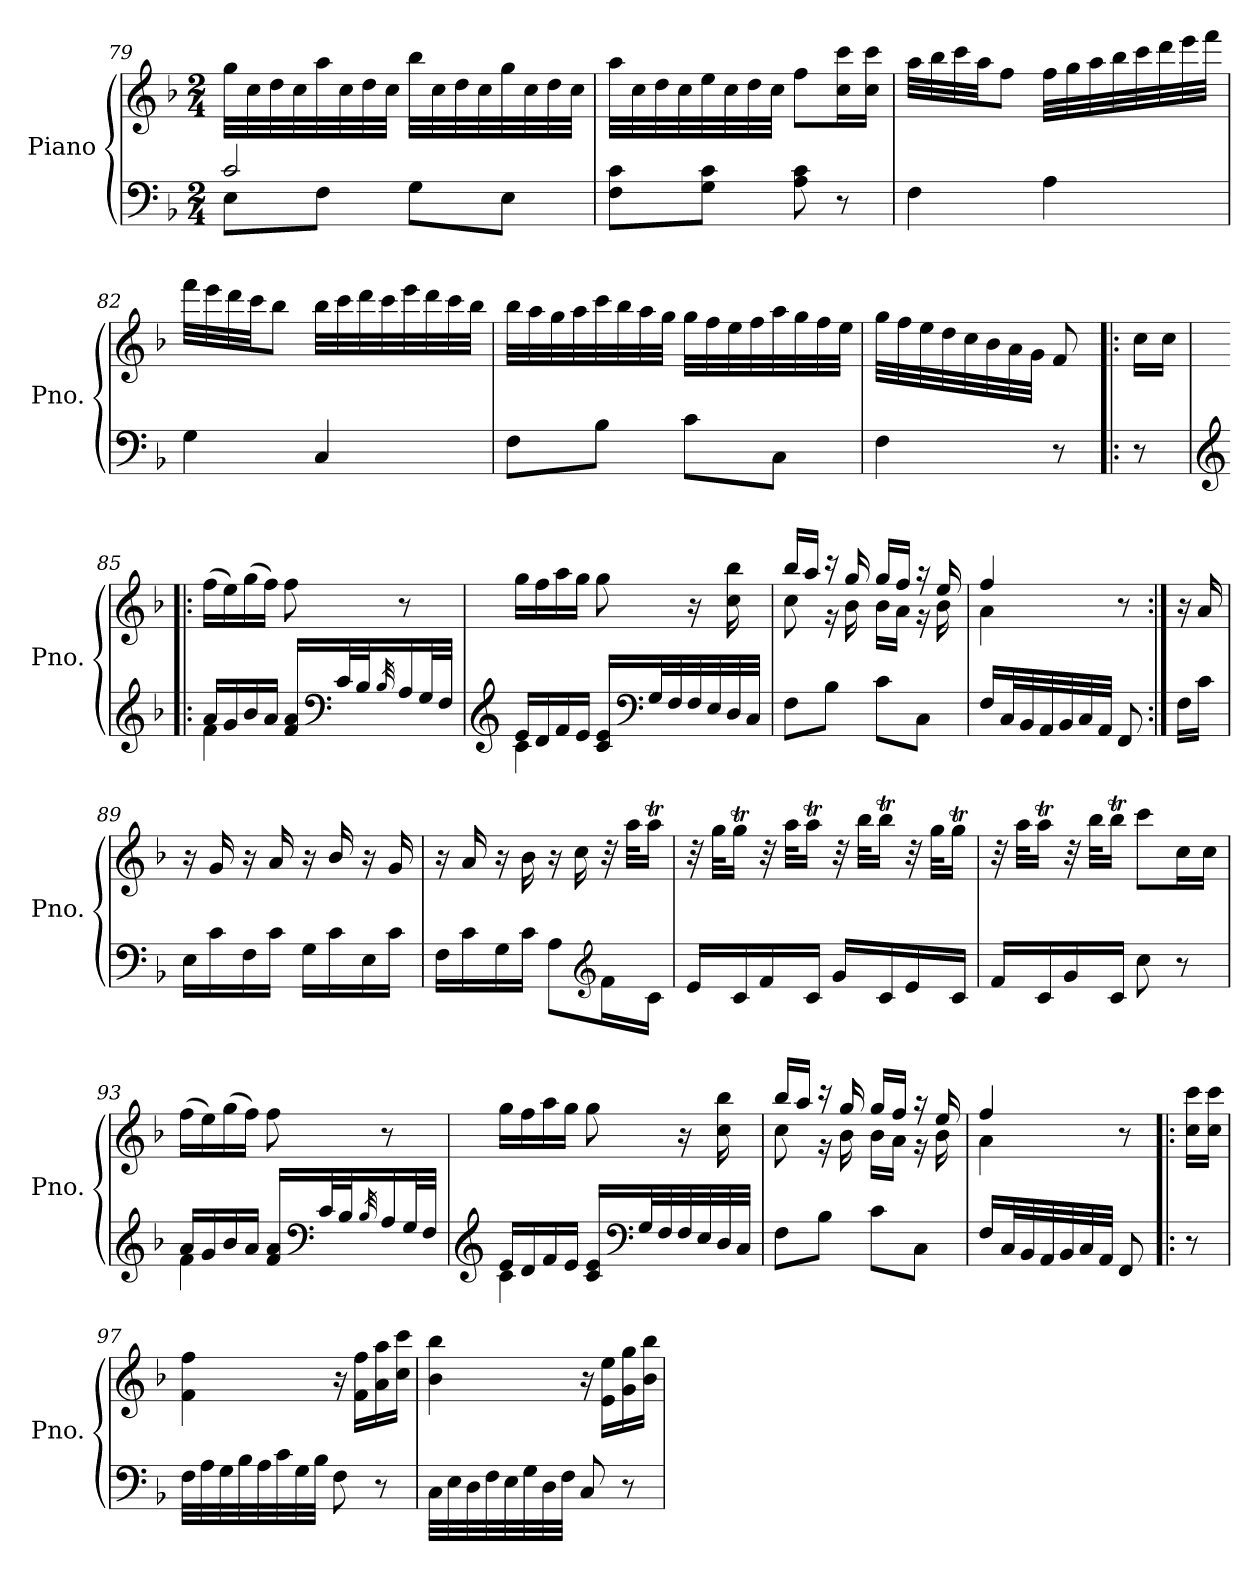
**kern	**kern
*part1	*part1
*staff2	*staff1
*I"Piano	*
*I'Pno.	*
!!LO:PB:g=z
*clefF4	*clefG2
*k[b-]	*k[b-]
*F:	*F:
*M2/4	*M2/4
=79	=79
*^	*
2c/	8E\L	32gg\LLL
.	.	32cc\
.	.	32dd\
.	.	32cc\
.	8F\J	32aa\
.	.	32cc\
.	.	32dd\
.	.	32cc\JJJ
.	8G\L	32bb-\LLL
.	.	32cc\
.	.	32dd\
.	.	32cc\
.	8E\J	32gg\
.	.	32cc\
.	.	32dd\
.	.	32cc\JJJ
*v	*v	*
=80	=80
8F\ 8c\L	32aa\LLL
.	32cc\
.	32dd\
.	32cc\
8G\ 8c\J	32ee\
.	32cc\
.	32dd\
.	32cc\JJJ
8A\ 8c\	8ff\L
8r	16cc\ 16ccc\L
.	16cc\ 16ccc\JJ
=81	=81
4F\	32aa\LLL
.	32bb-\
.	32ccc\
.	32aa\JJ
.	8ff\J
4A\	32ff\LLL
.	32gg\
.	32aa\
.	32bb-\
.	32ccc\
.	32ddd\
.	32eee\
.	32fff\JJJ
!!LO:LB:g=z
=82	=82
4G\	32fff\LLL
.	32eee\
.	32ddd\
.	32ccc\JJ
.	8bb-\J
4C/	32bb-\LLL
.	32ccc\
.	32ddd\
.	32ccc\
.	32eee\
.	32ddd\
.	32ccc\
.	32bb-\JJJ
=83	=83
8F\L	32bb-\LLL
.	32aa\
.	32gg\
.	32aa\
8B-\J	32ccc\
.	32bb-\
.	32aa\
.	32gg\JJJ
8c\L	32gg\LLL
.	32ff\
.	32ee\
.	32ff\
8C\J	32aa\
.	32gg\
.	32ff\
.	32ee\JJJ
=84	=84
4F\	32gg\LLL
.	32ff\
.	32ee\
.	32dd\
.	32cc\
.	32b-\
.	32a\
.	32g\JJJ
8r	8f/
!!LO:LB:g=z
=84X14|!:	=84X14|!:
8r	16cc\LL
.	16cc\JJ
=85	=85
*clefG2	*
*^	*
16a/LL	4f\	(16ff\LL
16g/	.	16ee\)
16b-/	.	(16gg\
16a/JJ	.	16ff\JJ)
16f/ 16a/LL	4ryy	8ff\
*clefF4	*	*
32c/L	.	.
32B-/J	.	.
32qB-/	.	.
16A/	.	8r
32G/L	.	.
32F/JJJ	.	.
=86	=86	=86
*clefG2	*	*
16e/LL	4c\	16gg\LL
16d/	.	16ff\
16f/	.	16aa\
16e/JJ	.	16gg\JJ
16c/ 16e/LL	4ryy	8gg\
*clefF4	*	*
32G/L	.	.
32F/	.	.
32F/	.	16r
32E/	.	.
32D/	.	16cc\ 16bb-\
32C/JJJ	.	.
*v	*v	*
=87	=87
*	*^
8F\L	16bb-/LL	8cc\
.	16aa/JJ	.
8B-\J	16r	16r
.	16gg/	16b-\
8c\L	16gg/LL	16b-\LL
.	16ff/JJ	16a\JJ
8C\J	16r	16r
.	16ee/	16b-\
!!LO:LB:g=z	!!
=88	=88	=88
16F/LL	4ff/	4a\
32C/L	.	.
32BB-/	.	.
32AA/	.	.
32BB-/	.	.
32C/	.	.
32AA/JJJ	.	.
8FF/	8r	8ryy
*	*v	*v
!!LO:LB:g=z
=88X15:|!	=88X15:|!
16F\LL	16r
16c\JJ	16a/
=89	=89
16E\LL	16r
16c\	16g/
16F\	16r
16c\JJ	16a/
16G\LL	16r
16c\	16b-/
16E\	16r
16c\JJ	16g/
=90	=90
16F\LL	16r
16c\	16a/
16G\	16r
16c\JJ	16b-\
8A\L	16r
.	16cc\
*clefG2	*
16f\L	32r
.	32aa\KLL
16c\JJ	16aat\JJ
=91	=91
16e/LL	32r
.	32gg\KLL
16c/	16ggT\JJ
16f/	32r
.	32aa\KLL
16c/JJ	16aat\JJ
16g/LL	32r
.	32bb-\KLL
16c/	16bb-T\JJ
16e/	32r
.	32gg\KLL
16c/JJ	16ggT\JJ
!!LO:LB:g=z
=92	=92
16f/LL	32r
.	32aa\KLL
16c/	16aat\JJ
16g/	32r
.	32bb-\KLL
16c/JJ	16bb-T\JJ
8cc\	8ccc\L
8r	16cc\L
.	16cc\JJ
!!LO:PB:g=z
=93	=93
*^	*
16a/LL	4f\	(16ff\LL
16g/	.	16ee\)
16b-/	.	(16gg\
16a/JJ	.	16ff\JJ)
16f/ 16a/LL	4ryy	8ff\
*clefF4	*	*
32c/L	.	.
32B-/J	.	.
32qB-/	.	.
16A/	.	8r
32G/L	.	.
32F/JJJ	.	.
=94	=94	=94
*clefG2	*	*
16e/LL	4c\	16gg\LL
16d/	.	16ff\
16f/	.	16aa\
16e/JJ	.	16gg\JJ
16c/ 16e/LL	4ryy	8gg\
*clefF4	*	*
32G/L	.	.
32F/	.	.
32F/	.	16r
32E/	.	.
32D/	.	16cc\ 16bb-\
32C/JJJ	.	.
*v	*v	*
=95	=95
*	*^
8F\L	16bb-/LL	8cc\
.	16aa/JJ	.
8B-\J	16r	16r
.	16gg/	16b-\
8c\L	16gg/LL	16b-\LL
.	16ff/JJ	16a\JJ
8C\J	16r	16r
.	16ee/	16b-\
!!LO:LB:g=z	!!
=96	=96	=96
16F/LL	4ff/	4a\
32C/L	.	.
32BB-/	.	.
32AA/	.	.
32BB-/	.	.
32C/	.	.
32AA/JJJ	.	.
8FF/	8r	8ryy
*	*v	*v
=96X16!|:	=96X16!|:
8r	16cc\ 16ccc\LL
.	16cc\ 16ccc\JJ
=97	=97
32F\LLL	4f\ 4ff\
32A\	.
32G\	.
32B-\	.
32A\	.
32c\	.
32G\	.
32B-\JJJ	.
8F\	16r
.	16f\ 16ff\LL
8r	16a\ 16aa\
.	16cc\ 16ccc\JJ
=98	=98
32C\LLL	4b-\ 4bb-\
32E\	.
32D\	.
32F\	.
32E\	.
32G\	.
32D\	.
32F\JJJ	.
8C/	16r
.	16e\ 16ee\LL
8r	16g\ 16gg\
.	16b-\ 16bb-\JJ
=	=
*-	*-
